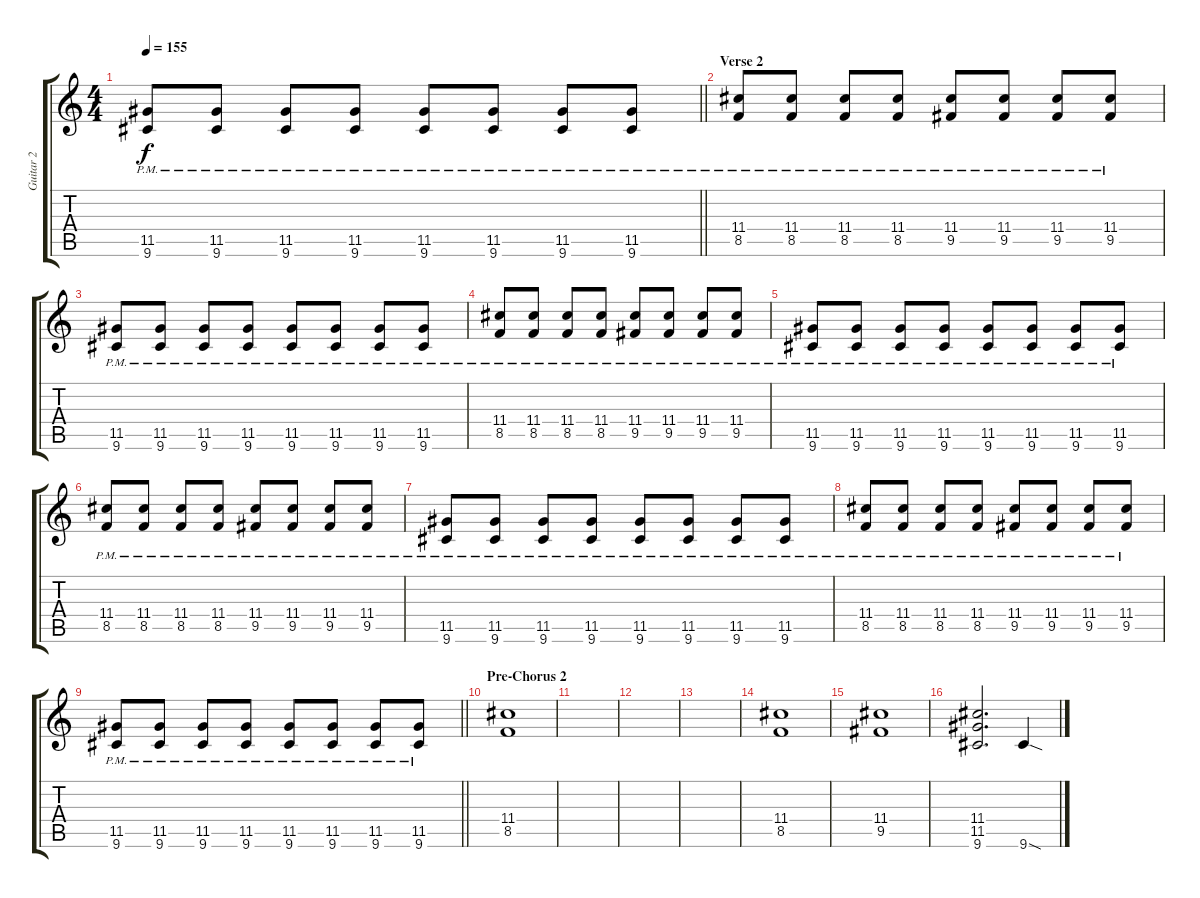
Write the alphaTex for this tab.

\track ("Guitar 2" "Guitar 2") {instrument distortionguitar}
\staff {score tabs}
\tuning (E4 B3 G3 D3 A2 E2) {hide}
\ts (4 4)
\tempo 155
\clef g2
\barLineRight lightlight
\ks c
(11.5{pm} 9.6{pm}).8{dy f} (11.5{pm} 9.6{pm}).8 (11.5{pm} 9.6{pm}).8 (11.5{pm} 9.6{pm}).8 (11.5{pm} 9.6{pm}).8 (11.5{pm} 9.6{pm}).8 (11.5{pm} 9.6{pm}).8 (11.5{pm} 9.6{pm}).8 |
\section ("" "Verse 2")
(11.4{pm} 8.5{pm}).8 (11.4{pm} 8.5{pm}).8 (11.4{pm} 8.5{pm}).8 (11.4{pm} 8.5{pm}).8 (11.4{pm} 9.5{pm}).8 (11.4{pm} 9.5{pm}).8 (11.4{pm} 9.5{pm}).8 (11.4{pm} 9.5{pm}).8 |
(11.5{pm} 9.6{pm}).8 (11.5{pm} 9.6{pm}).8 (11.5{pm} 9.6{pm}).8 (11.5{pm} 9.6{pm}).8 (11.5{pm} 9.6{pm}).8 (11.5{pm} 9.6{pm}).8 (11.5{pm} 9.6{pm}).8 (11.5{pm} 9.6{pm}).8 |
(11.4{pm} 8.5{pm}).8 (11.4{pm} 8.5{pm}).8 (11.4{pm} 8.5{pm}).8 (11.4{pm} 8.5{pm}).8 (11.4{pm} 9.5{pm}).8 (11.4{pm} 9.5{pm}).8 (11.4{pm} 9.5{pm}).8 (11.4{pm} 9.5{pm}).8 |
(11.5{pm} 9.6{pm}).8 (11.5{pm} 9.6{pm}).8 (11.5{pm} 9.6{pm}).8 (11.5{pm} 9.6{pm}).8 (11.5{pm} 9.6{pm}).8 (11.5{pm} 9.6{pm}).8 (11.5{pm} 9.6{pm}).8 (11.5{pm} 9.6{pm}).8 |
(11.4{pm} 8.5{pm}).8 (11.4{pm} 8.5{pm}).8 (11.4{pm} 8.5{pm}).8 (11.4{pm} 8.5{pm}).8 (11.4{pm} 9.5{pm}).8 (11.4{pm} 9.5{pm}).8 (11.4{pm} 9.5{pm}).8 (11.4{pm} 9.5{pm}).8 |
(11.5{pm} 9.6{pm}).8 (11.5{pm} 9.6{pm}).8 (11.5{pm} 9.6{pm}).8 (11.5{pm} 9.6{pm}).8 (11.5{pm} 9.6{pm}).8 (11.5{pm} 9.6{pm}).8 (11.5{pm} 9.6{pm}).8 (11.5{pm} 9.6{pm}).8 |
(11.4{pm} 8.5{pm}).8 (11.4{pm} 8.5{pm}).8 (11.4{pm} 8.5{pm}).8 (11.4{pm} 8.5{pm}).8 (11.4{pm} 9.5{pm}).8 (11.4{pm} 9.5{pm}).8 (11.4{pm} 9.5{pm}).8 (11.4{pm} 9.5{pm}).8 |
\barLineRight lightlight
(11.5{pm} 9.6{pm}).8 (11.5{pm} 9.6{pm}).8 (11.5{pm} 9.6{pm}).8 (11.5{pm} 9.6{pm}).8 (11.5{pm} 9.6{pm}).8 (11.5{pm} 9.6{pm}).8 (11.5{pm} 9.6{pm}).8 (11.5{pm} 9.6{pm}).8 |
\section ("" "Pre-Chorus 2")
(11.4 8.5).1 |
|
|
|
(11.4 8.5).1 |
(11.4 9.5).1 |
(11.4 11.5 9.6).2{d} 9.6{sod}.4
